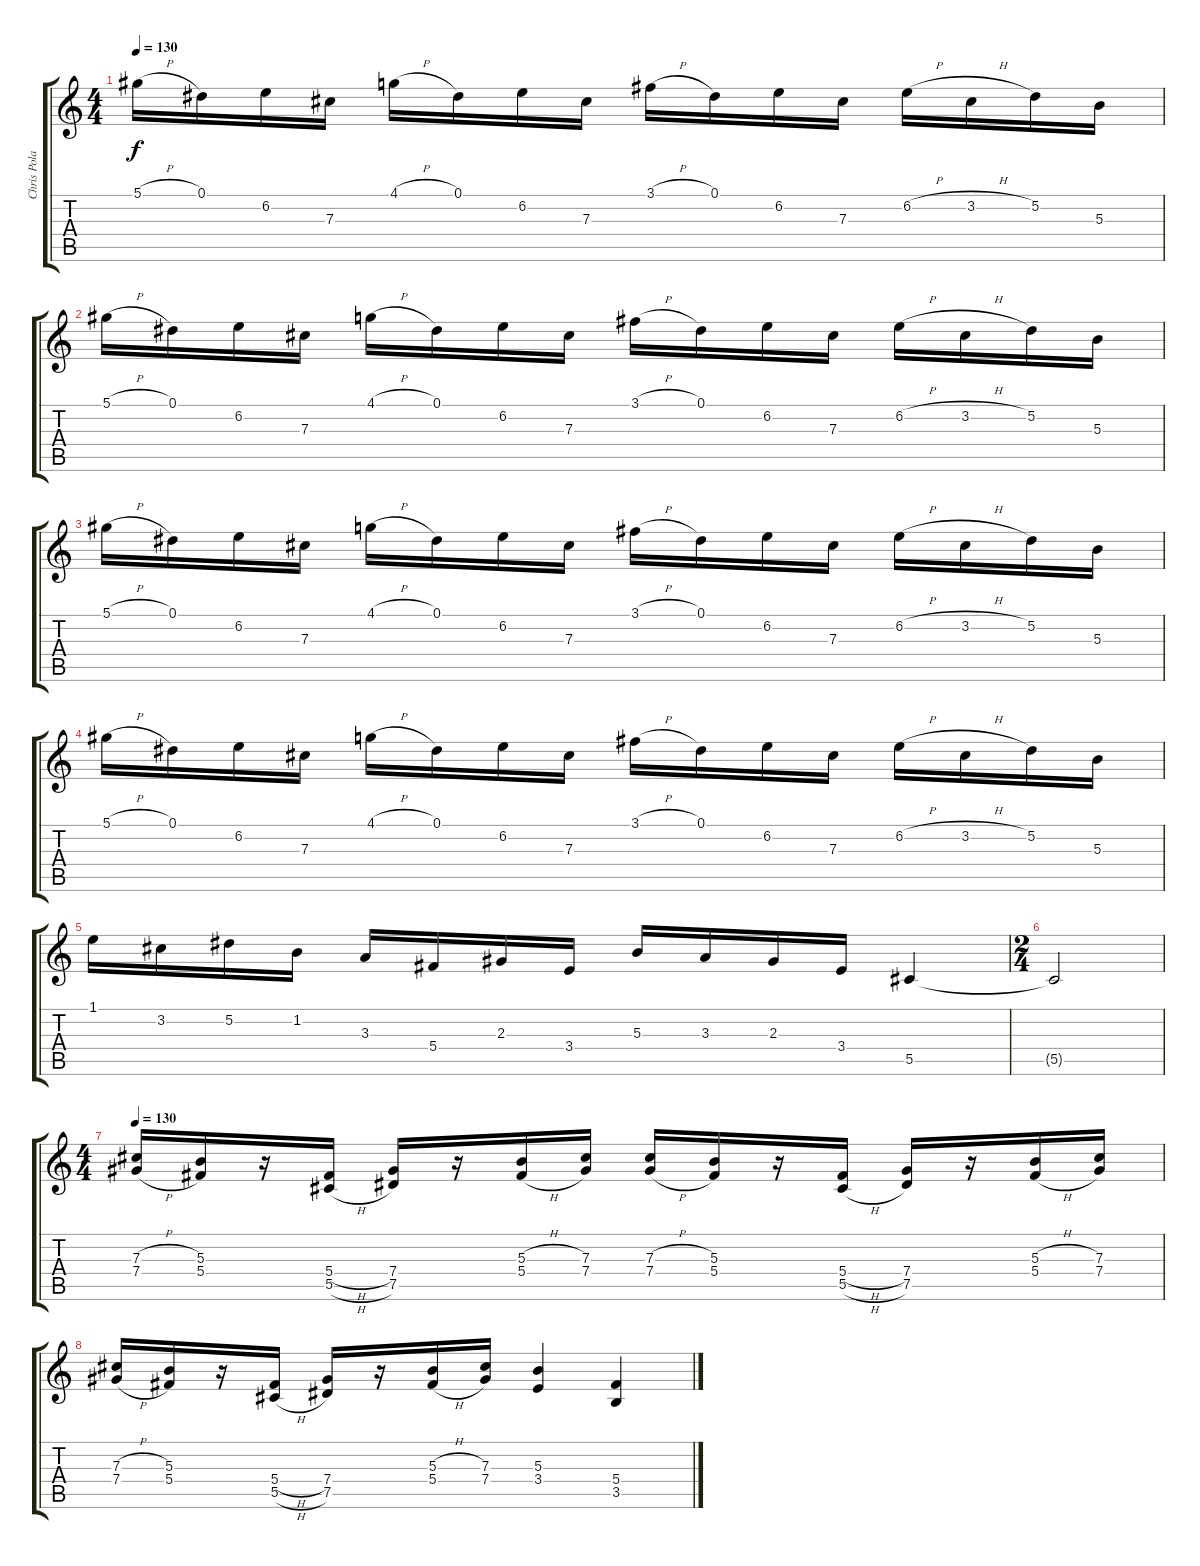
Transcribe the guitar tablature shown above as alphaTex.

\track ("Chris Poland" "Chris Pola") {instrument distortionguitar}
\staff {score tabs}
\tuning (Eb4 Bb3 Gb3 Db3 Ab2 Eb2) {hide}
\ts (4 4)
\tempo 130
\clef g2
\ks c
5.1{h}.16{dy f} 0.1.16 6.2.16 7.3.16 4.1{h}.16 0.1.16 6.2.16 7.3.16 3.1{h}.16 0.1.16 6.2.16 7.3.16 6.2{h}.16 3.2{h}.16 5.2.16 5.3.16 |
5.1{h}.16 0.1.16 6.2.16 7.3.16 4.1{h}.16 0.1.16 6.2.16 7.3.16 3.1{h}.16 0.1.16 6.2.16 7.3.16 6.2{h}.16 3.2{h}.16 5.2.16 5.3.16 |
5.1{h}.16 0.1.16 6.2.16 7.3.16 4.1{h}.16 0.1.16 6.2.16 7.3.16 3.1{h}.16 0.1.16 6.2.16 7.3.16 6.2{h}.16 3.2{h}.16 5.2.16 5.3.16 |
5.1{h}.16 0.1.16 6.2.16 7.3.16 4.1{h}.16 0.1.16 6.2.16 7.3.16 3.1{h}.16 0.1.16 6.2.16 7.3.16 6.2{h}.16 3.2{h}.16 5.2.16 5.3.16 |
1.1.16{volume 16 instrument distortionguitar} 3.2.16 5.2.16 1.2.16 3.3.16 5.4.16 2.3.16 3.4.16 5.3.16 3.3.16 2.3.16 3.4.16 5.5.4 |
\ts (2 4)
5.5{t}.2 |
\ts (4 4)
\tempo 130
(7.3{h} 7.4{h}).16 (5.3 5.4).16 r.16 (5.4{h} 5.5{h}).16 (7.4 7.5).16 r.16 (5.3{h} 5.4{h}).16 (7.3 7.4).16 (7.3{h} 7.4{h}).16 (5.3 5.4).16 r.16 (5.4{h} 5.5{h}).16 (7.4 7.5).16 r.16 (5.3{h} 5.4{h}).16 (7.3 7.4).16 |
(7.3{h} 7.4{h}).16 (5.3 5.4).16 r.16 (5.4{h} 5.5{h}).16 (7.4 7.5).16 r.16 (5.3{h} 5.4{h}).16 (7.3 7.4).16 (5.3 3.4).4 (5.4 3.5).4
